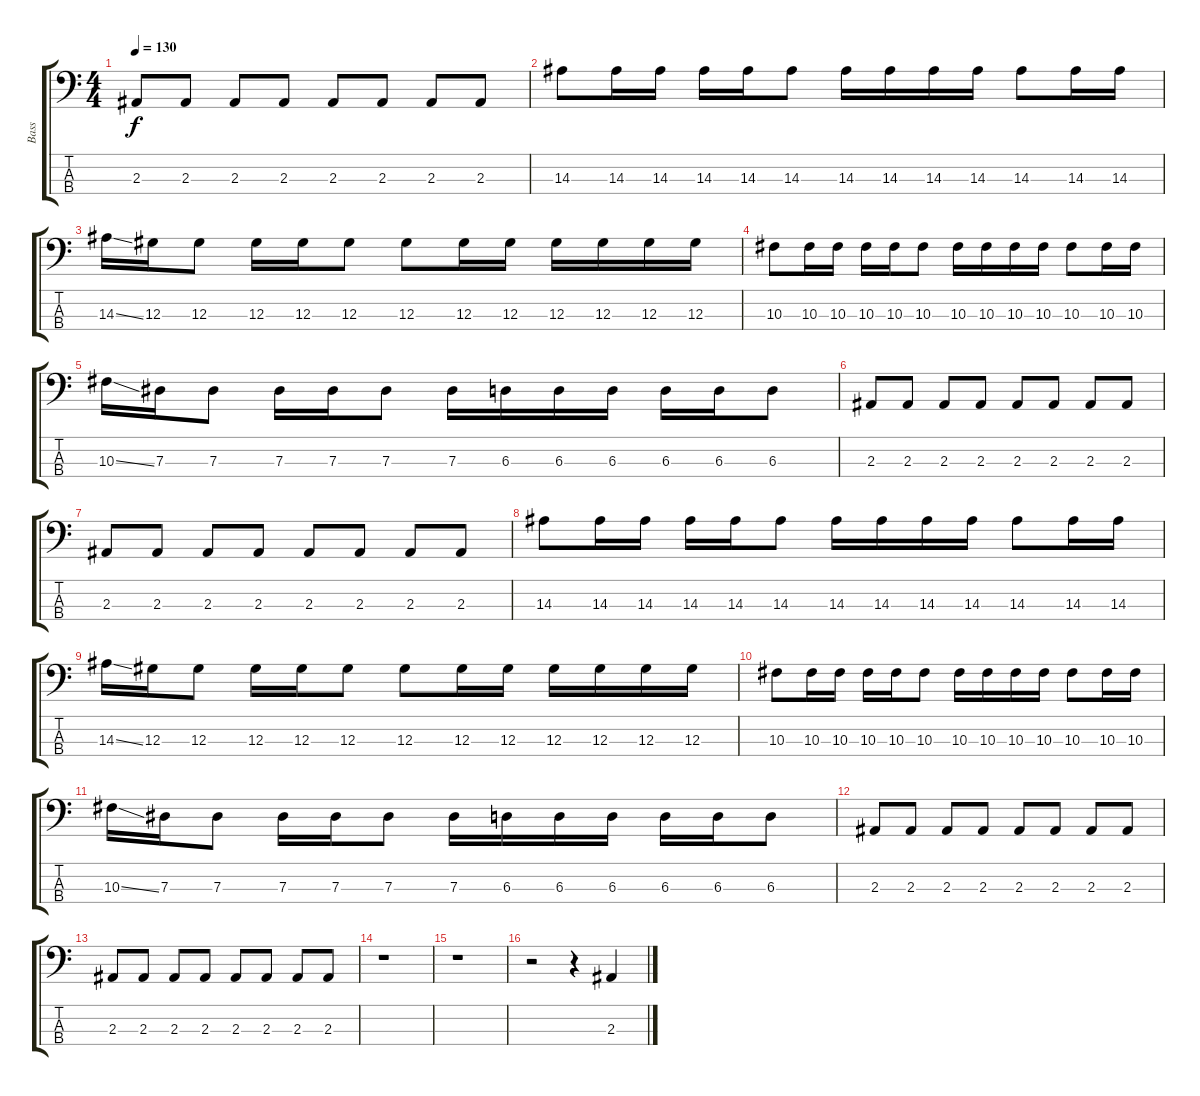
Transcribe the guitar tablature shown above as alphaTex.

\track ("Bass" "Bass") {instrument electricbassfinger}
\staff {score tabs}
\tuning (Gb2 Db2 Ab1 Eb1) {hide}
\ts (4 4)
\tempo 130
\clef f4
\ks c
2.3.8{dy f} 2.3.8 2.3.8 2.3.8 2.3.8 2.3.8 2.3.8 2.3.8 |
14.3.8 14.3.16 14.3.16 14.3.16 14.3.16 14.3.8 14.3.16 14.3.16 14.3.16 14.3.16 14.3.8 14.3.16 14.3.16 |
14.3{ss}.16 12.3.16 12.3.8 12.3.16 12.3.16 12.3.8 12.3.8 12.3.16 12.3.16 12.3.16 12.3.16 12.3.16 12.3.16 |
10.3.8 10.3.16 10.3.16 10.3.16 10.3.16 10.3.8 10.3.16 10.3.16 10.3.16 10.3.16 10.3.8 10.3.16 10.3.16 |
10.3{ss}.16 7.3.16 7.3.8 7.3.16 7.3.16 7.3.8 7.3.16 6.3.16 6.3.16 6.3.16 6.3.16 6.3.16 6.3.8 |
2.3.8 2.3.8 2.3.8 2.3.8 2.3.8 2.3.8 2.3.8 2.3.8 |
2.3.8 2.3.8 2.3.8 2.3.8 2.3.8 2.3.8 2.3.8 2.3.8 |
14.3.8 14.3.16 14.3.16 14.3.16 14.3.16 14.3.8 14.3.16 14.3.16 14.3.16 14.3.16 14.3.8 14.3.16 14.3.16 |
14.3{ss}.16 12.3.16 12.3.8 12.3.16 12.3.16 12.3.8 12.3.8 12.3.16 12.3.16 12.3.16 12.3.16 12.3.16 12.3.16 |
10.3.8 10.3.16 10.3.16 10.3.16 10.3.16 10.3.8 10.3.16 10.3.16 10.3.16 10.3.16 10.3.8 10.3.16 10.3.16 |
10.3{ss}.16 7.3.16 7.3.8 7.3.16 7.3.16 7.3.8 7.3.16 6.3.16 6.3.16 6.3.16 6.3.16 6.3.16 6.3.8 |
2.3.8 2.3.8 2.3.8 2.3.8 2.3.8 2.3.8 2.3.8 2.3.8 |
2.3.8 2.3.8 2.3.8 2.3.8 2.3.8 2.3.8 2.3.8 2.3.8 |
r.1 |
r.1 |
r.2 r.4 2.3.4
